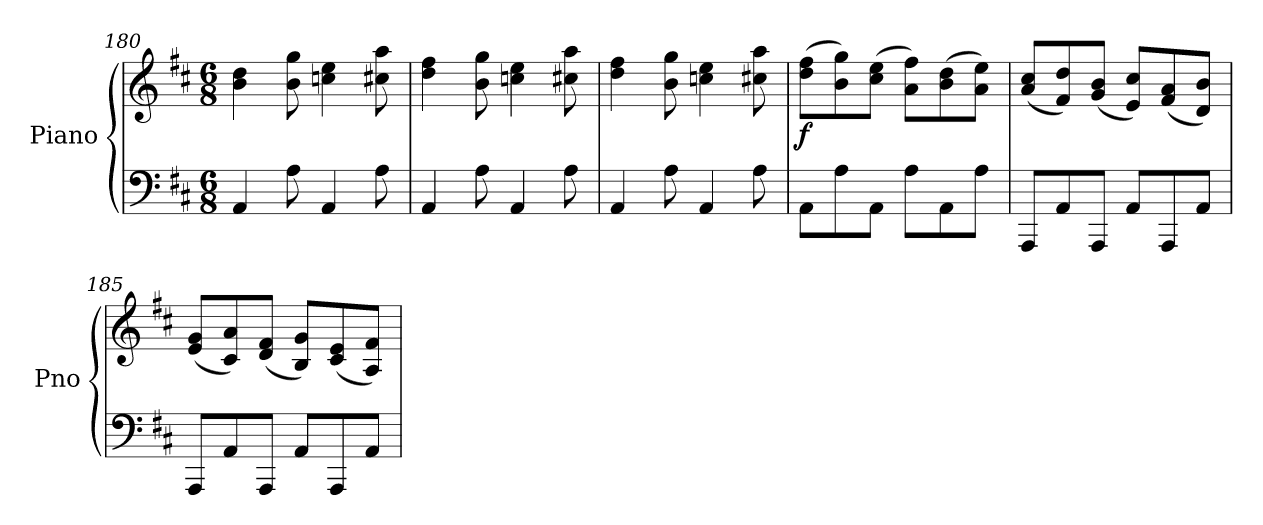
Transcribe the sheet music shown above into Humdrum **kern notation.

**kern	**kern	**dynam
*part1	*part1	*part1
*staff2	*staff1	*staff1/2
*I"Piano	*	*
*I'Pno	*	*
*clefF4	*clefG2	*
*k[f#c#]	*k[f#c#]	*
*D:	*D:	*
*M6/8	*M6/8	*
=180	=180	=180
4AA/	4b\ 4dd\	.
8A\	8b\ 8gg\	.
4AA/	4ccn\ 4ee\	.
8A\	8cc#X\ 8aa\	.
=181	=181	=181
4AA/	4dd\ 4ff#\	.
8A\	8b\ 8gg\	.
4AA/	4ccn\ 4ee\	.
8A\	8cc#X\ 8aa\	.
=182	=182	=182
4AA/	4dd\ 4ff#\	.
8A\	8b\ 8gg\	.
4AA/	4ccn\ 4ee\	.
8A\	8cc#X\ 8aa\	.
=183	=183	=183
!	!	!LO:DY:b
8AA\L	(>8dd\ 8ff#\L	f
8A\	8b\ 8gg\)	.
8AA\J	(>8cc#\ 8ee\J	.
8A\L	8a\ 8ff#\L)	.
8AA\	(>8b\ 8dd\	.
8A\J	8a\ 8ee\J)	.
!!LO:PB:g=z
=184	=184	=184
8AAA/L	(<8a/ 8cc#/L	.
8AA/	8f#/ 8dd/)	.
8AAA/J	(<8g/ 8b/J	.
8AA/L	8e/ 8cc#/L)	.
8AAA/	(<8f#/ 8a/	.
8AA/J	8d/ 8b/J)	.
=185	=185	=185
8AAA/L	(<8e/ 8g/L	.
8AA/	8c#/ 8a/)	.
8AAA/J	(<8d/ 8f#/J	.
8AA/L	8B/ 8g/L)	.
8AAA/	(<8c#/ 8e/	.
8AA/J	8A/ 8f#/J)	.
=	=	=
*-	*-	*-
